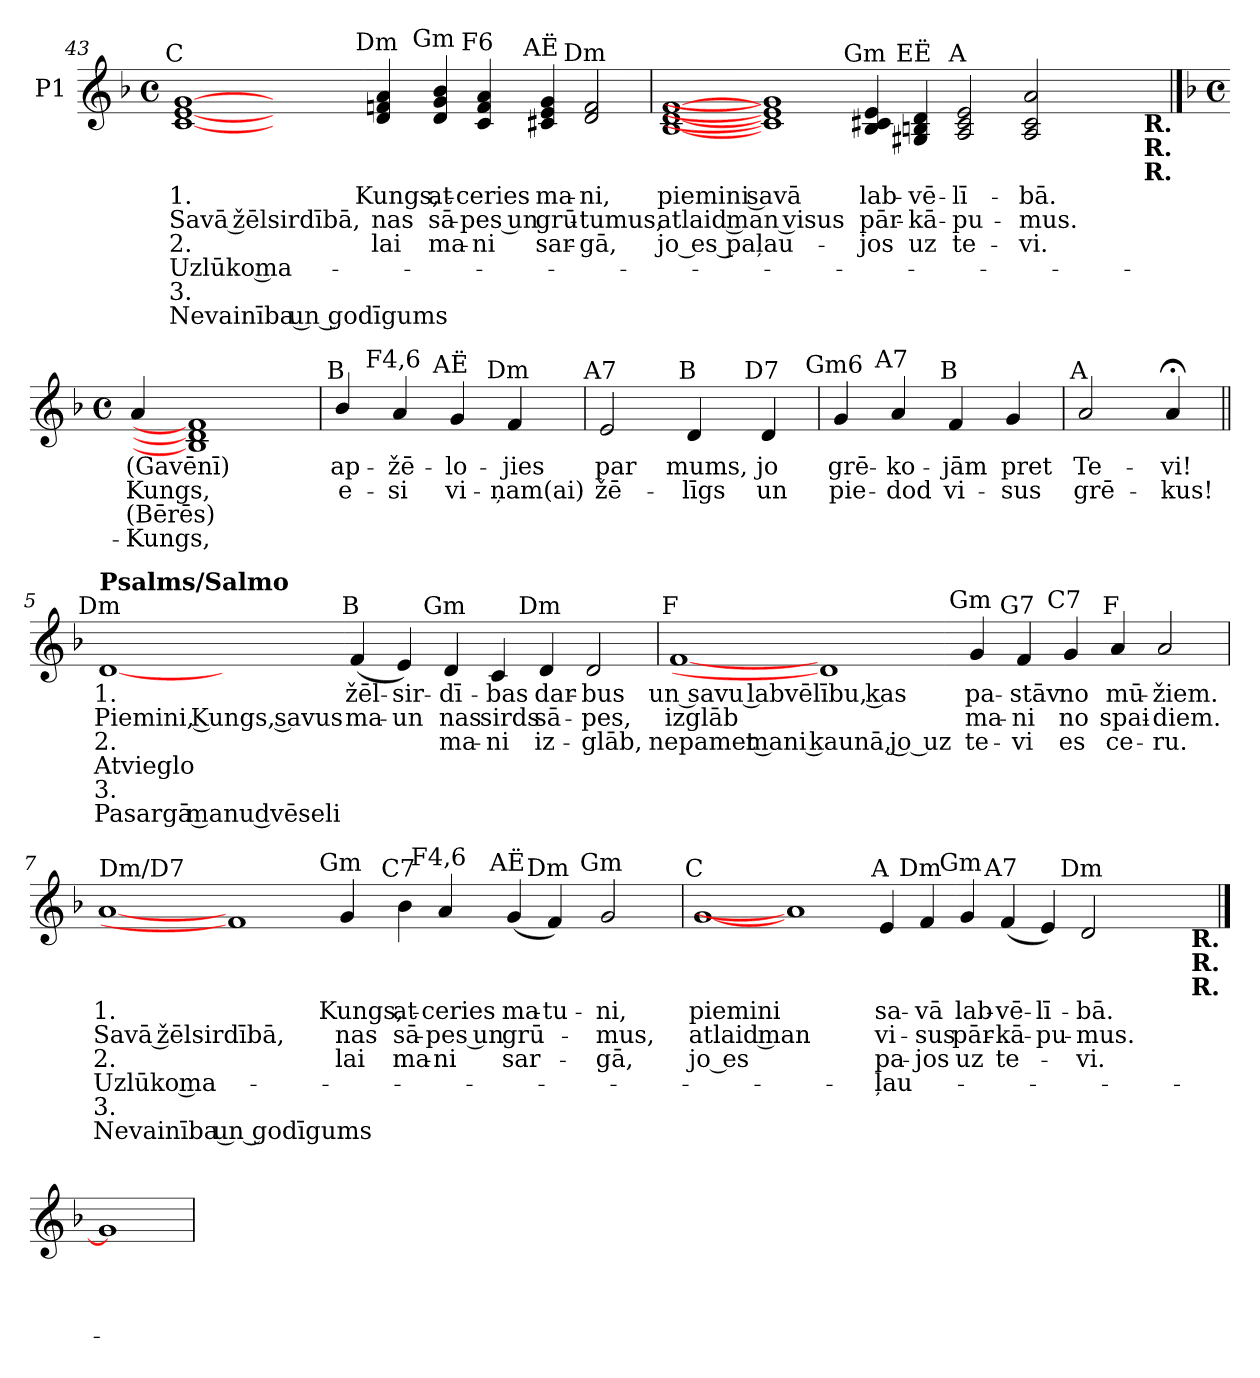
**kern	**text	**text	**text	**text	**text	**text
*part1	*part1	*part1	*part1	*part1	*part1	*part1
*staff1	*staff1	*staff1	*staff1	*staff1	*staff1	*staff1
*I"P1	*	*	*	*	*	*
!!LO:LB:g=z
*clefG2	*	*	*	*	*	*
*k[b-]	*	*	*	*	*	*
*F:	*	*	*	*	*	*
*M4/4	*	*	*	*	*	*
*met(c)	*	*	*	*	*	*
=43	=43	=43	=43	=43	=43	=43
!LO:TX:a:cj:t=C	!	!	!	!	!	!
!	!LO:LY:b:color=#000000	!LO:LY:b:color=#000000	!LO:LY:b:color=#000000	!LO:LY:b:color=#000000	!LO:LY:b:color=#000000	!LO:LY:b:color=#000000
[1ci [1ei [1gi	1.	Savā žēlsirdībā,	2.	Uzlūko ma-	3.	Nevainība un godīgums
1ryy	.	.	.	.	.	.
!LO:TX:a:cj:t=Dm	!	!	!	!	!	!
!	!LO:LY:b:color=#000000	!LO:LY:b:color=#000000	!LO:LY:b:color=#000000	!	!	!
4di/ 4fni 4ai	Kungs,	-nas	lai	.	.	.
!LO:TX:a:cj:t=Gm	!	!	!	!	!	!
!	!LO:LY:b:color=#000000	!LO:LY:b:color=#000000	!LO:LY:b:color=#000000	!	!	!
4di/ 4gi 4b-i	at-	sā-	ma-	.	.	.
!LO:TX:a:cj:t=F6	!	!	!	!	!	!
!	!LO:LY:b:color=#000000	!LO:LY:b:color=#000000	!LO:LY:b:color=#000000	!	!	!
4ci/ 4fi 4ai	-ceries	-pes un	-ni	.	.	.
!LO:TX:a:cj:t=AË	!	!	!	!	!	!
!	!LO:LY:b:color=#000000	!LO:LY:b:color=#000000	!LO:LY:b:color=#000000	!	!	!
4c#Xi/ 4ei 4gi	ma-	grū-	sar-	.	.	.
!LO:TX:a:cj:t=Dm	!	!	!	!	!	!
!	!LO:LY:b:color=#000000	!LO:LY:b:color=#000000	!LO:LY:b:color=#000000	!	!	!
2di/ 2fi	-ni,	-tumus,	-gā,	.	.	.
=44	=44	=44	=44	=44	=44	=44
!LO:TX:a:cj:t=B	!	!	!	!	!	!
!	!LO:LY:b:color=#000000	!LO:LY:b:color=#000000	!LO:LY:b:color=#000000	!	!	!
*^	*	*	*	*	*	*
[1B-i [1di [1fi	1ryy	piemini savā	atlaid man visus	jo es paļau-	.	.	.
1ci] 1ei] 1gi]	1ryy	.	.	.	.	.	.
!LO:TX:a:cj:t=Gm	!	!	!	!	!	!	!
!	!	!LO:LY:b:color=#000000	!LO:LY:b:color=#000000	!LO:LY:b:color=#000000	!	!	!
4B-i/ 4c#Xi 4ei	1ryy	lab-	pār-	-jos	.	.	.
!LO:TX:a:cj:t=EË	!	!	!	!	!	!	!
!	!	!LO:LY:b:color=#000000	!LO:LY:b:color=#000000	!LO:LY:b:color=#000000	!	!	!
4G#Xi/ 4Bni 4di	.	-vē-	-kā-	uz	.	.	.
!LO:TX:a:cj:t=A	!	!	!	!	!	!	!
!	!	!LO:LY:b:color=#000000	!LO:LY:b:color=#000000	!LO:LY:b:color=#000000	!	!	!
2Ai/ 2c#i 2ei	.	-lī-	-pu-	te-	.	.	.
!	!	!LO:LY:b:color=#000000	!LO:LY:b:color=#000000	!LO:LY:b:color=#000000	!	!	!
2Ai/ 2c#i 2ai	4ryy	-bā.	-mus.	-vi.	.	.	.
.	8ryy	.	.	.	.	.	.
.	16ryy	.	.	.	.	.	.
.	32ryy	.	.	.	.	.	.
.	64ryy	.	.	.	.	.	.
.	128...ryy	.	.	.	.	.	.
!	!LO:TX:b:B:t=R.	!	!	!	!	!	!
!	!LO:TX:b:B:t=R.	!	!	!	!	!	!
!	!LO:TX:b:B:t=R.	!	!	!	!	!	!
.	1024ryy	.	.	.	.	.	.
*v	*v	*	*	*	*	*	*
!!LO:LB:g=z
==	==	==	==	==	==	==
*k[b-]	*	*	*	*	*	*
*F:	*	*	*	*	*	*
*M4/4	*	*	*	*	*	*
*met(c)	*	*	*	*	*	*
*^	*	*	*	*	*	*
!LO:TX:a:B:t=Refrēns/Ritornello	!	!	!	!	!	!	!
!LO:TX:a:cj:t=F	!	!	!	!	!	!	!
!	!	!LO:LY:b:color=#000000	!LO:LY:b:color=#000000	!LO:LY:b:color=#000000	!LO:LY:b:color=#000000	!	!
*v	*v	*	*	*	*	*	*
4ai/	(Gavēnī)	Kungs,	(Bērēs)	Kungs,	.	.
1B-i] 1di] 1fi]	.	.	.	.	.	.
=1	=1	=1	=1	=1	=1	=1
!LO:TX:a:cj:t=B	!	!	!	!	!	!
!	!LO:LY:b:color=#000000	!LO:LY:b:color=#000000	!	!	!	!
4b-i/	ap-	e-	.	.	.	.
!LO:TX:a:cj:t=F4‚6	!	!	!	!	!	!
!	!LO:LY:b:color=#000000	!LO:LY:b:color=#000000	!	!	!	!
4ai/	-žē-	-si	.	.	.	.
!LO:TX:a:cj:t=AË	!	!	!	!	!	!
!	!LO:LY:b:color=#000000	!LO:LY:b:color=#000000	!	!	!	!
4gi/	-lo-	vi-	.	.	.	.
!LO:TX:a:cj:t=Dm	!	!	!	!	!	!
!	!LO:LY:b:color=#000000	!LO:LY:b:color=#000000	!	!	!	!
4fi/	-jies	-ņam(ai)	.	.	.	.
=2	=2	=2	=2	=2	=2	=2
!LO:TX:a:cj:t=A7	!	!	!	!	!	!
!	!LO:LY:b:color=#000000	!LO:LY:b:color=#000000	!	!	!	!
2ei/	par	žē-	.	.	.	.
!LO:TX:a:cj:t=B	!	!	!	!	!	!
!	!LO:LY:b:color=#000000	!LO:LY:b:color=#000000	!	!	!	!
4di/	mums,	-līgs	.	.	.	.
!LO:TX:a:cj:t=D7	!	!	!	!	!	!
!	!LO:LY:b:color=#000000	!LO:LY:b:color=#000000	!	!	!	!
4di/	jo	un	.	.	.	.
=3	=3	=3	=3	=3	=3	=3
!LO:TX:a:cj:t=Gm6	!	!	!	!	!	!
!	!LO:LY:b:color=#000000	!LO:LY:b:color=#000000	!	!	!	!
4gi/	grē-	pie-	.	.	.	.
!LO:TX:a:cj:t=A7	!	!	!	!	!	!
!	!LO:LY:b:color=#000000	!LO:LY:b:color=#000000	!	!	!	!
4ai/	-ko-	-dod	.	.	.	.
!LO:TX:a:cj:t=B	!	!	!	!	!	!
!	!LO:LY:b:color=#000000	!LO:LY:b:color=#000000	!	!	!	!
4fi/	-jām	vi-	.	.	.	.
!	!LO:LY:b:color=#000000	!LO:LY:b:color=#000000	!	!	!	!
4gi/	pret	-sus	.	.	.	.
=4	=4	=4	=4	=4	=4	=4
!LO:TX:a:cj:t=A	!	!	!	!	!	!
!	!LO:LY:b:color=#000000	!LO:LY:b:color=#000000	!	!	!	!
2ai/	Te-	grē-	.	.	.	.
!	!LO:LY:b:color=#000000	!LO:LY:b:color=#000000	!	!	!	!
4a;i/	-vi!	-kus!	.	.	.	.
!!LO:LB:g=z
=5||	=5||	=5||	=5||	=5||	=5||	=5||
!LO:TX:a:cj:t=Dm	!	!	!	!	!	!
!LO:TX:a:B:t=Psalms/Salmo	!	!	!	!	!	!
!	!LO:LY:b:color=#000000	!LO:LY:b:color=#000000	!LO:LY:b:color=#000000	!LO:LY:b:color=#000000	!LO:LY:b:color=#000000	!LO:LY:b:color=#000000
[1di	1.	Piemini, Kungs, savus	2.	Atvieglo	3.	Pasargā manu dvēseli
1ryy	.	.	.	.	.	.
!LO:TX:a:cj:t=B	!	!	!	!	!	!
!	!LO:LY:b:color=#000000	!LO:LY:b:color=#000000	!	!	!	!
(4fi/	žēl-	ma-	.	.	.	.
!	!LO:LY:b:color=#000000	!LO:LY:b:color=#000000	!	!	!	!
4ei/)	-sir-	un	.	.	.	.
!LO:TX:a:cj:t=Gm	!	!	!	!	!	!
!	!LO:LY:b:color=#000000	!LO:LY:b:color=#000000	!LO:LY:b:color=#000000	!	!	!
4di/	-dī-	-nas	ma-	.	.	.
!	!LO:LY:b:color=#000000	!LO:LY:b:color=#000000	!LO:LY:b:color=#000000	!	!	!
4ci/	-bas	sirds	-ni	.	.	.
!LO:TX:a:cj:t=Dm	!	!	!	!	!	!
!	!LO:LY:b:color=#000000	!LO:LY:b:color=#000000	!LO:LY:b:color=#000000	!	!	!
4di/	dar-	sā-	iz-	.	.	.
!	!LO:LY:b:color=#000000	!LO:LY:b:color=#000000	!LO:LY:b:color=#000000	!	!	!
2di/	-bus	-pes,	-glāb,	.	.	.
=6	=6	=6	=6	=6	=6	=6
!LO:TX:a:cj:t=F	!	!	!	!	!	!
!	!LO:LY:b:color=#000000	!LO:LY:b:color=#000000	!LO:LY:b:color=#000000	!	!	!
[1fi	un savu labvēlību, kas	izglāb	nepamet mani kaunā, jo uz	.	.	.
1di]	.	.	.	.	.	.
!LO:TX:a:cj:t=Gm	!	!	!	!	!	!
!	!LO:LY:b:color=#000000	!LO:LY:b:color=#000000	!LO:LY:b:color=#000000	!	!	!
4gi/	pa-	ma-	te-	.	.	.
!LO:TX:a:cj:t=G7	!	!	!	!	!	!
!	!LO:LY:b:color=#000000	!LO:LY:b:color=#000000	!LO:LY:b:color=#000000	!	!	!
4fi/	-stāv	-ni	-vi	.	.	.
!LO:TX:a:cj:t=C7	!	!	!	!	!	!
!	!LO:LY:b:color=#000000	!LO:LY:b:color=#000000	!LO:LY:b:color=#000000	!	!	!
4gi/	no	no	es	.	.	.
!LO:TX:a:cj:t=F	!	!	!	!	!	!
!	!LO:LY:b:color=#000000	!LO:LY:b:color=#000000	!LO:LY:b:color=#000000	!	!	!
4ai/	mū-	spai-	ce-	.	.	.
!	!LO:LY:b:color=#000000	!LO:LY:b:color=#000000	!LO:LY:b:color=#000000	!	!	!
2ai/	-žiem.	-diem.	-ru.	.	.	.
!!LO:LB:g=z
=7	=7	=7	=7	=7	=7	=7
!	!LO:LY:b:color=#000000	!LO:LY:b:color=#000000	!LO:LY:b:color=#000000	!LO:LY:b:color=#000000	!LO:LY:b:color=#000000	!LO:LY:b:color=#000000
*^	*	*	*	*	*	*
[1ai	16ryy	1.	Savā žēlsirdībā,	2.	Uzlūko ma-	3.	Nevainība un godīgums
.	32ryy	.	.	.	.	.	.
.	64ryy	.	.	.	.	.	.
.	128ryy	.	.	.	.	.	.
.	512.ryy	.	.	.	.	.	.
!	!LO:TX:a:cj:t=Dm/D7	!	!	!	!	!	!
.	1ryy	.	.	.	.	.	.
1fi]	.	.	.	.	.	.	.
.	1ryy	.	.	.	.	.	.
!LO:TX:a:cj:t=Gm	!	!	!	!	!	!	!
!	!	!LO:LY:b:color=#000000	!LO:LY:b:color=#000000	!LO:LY:b:color=#000000	!	!	!
4gi/	.	Kungs,	-nas	lai	.	.	.
.	1ryy	.	.	.	.	.	.
!LO:TX:a:cj:t=C7	!	!	!	!	!	!	!
!	!	!LO:LY:b:color=#000000	!LO:LY:b:color=#000000	!LO:LY:b:color=#000000	!	!	!
4b-i\	.	at-	sā-	ma-	.	.	.
!LO:TX:a:cj:t=F4‚6	!	!	!	!	!	!	!
!	!	!LO:LY:b:color=#000000	!LO:LY:b:color=#000000	!LO:LY:b:color=#000000	!	!	!
4ai/	.	-ceries	-pes un	-ni	.	.	.
!LO:TX:a:cj:t=AË	!	!	!	!	!	!	!
!	!	!LO:LY:b:color=#000000	!LO:LY:b:color=#000000	!LO:LY:b:color=#000000	!	!	!
(4gi/	.	ma-	grū-	sar-	.	.	.
!LO:TX:a:cj:t=Dm	!	!	!	!	!	!	!
!	!	!LO:LY:b:color=#000000	!	!	!	!	!
4fi/)	.	-tu-	.	.	.	.	.
.	2ryy	.	.	.	.	.	.
!LO:TX:a:cj:t=Gm	!	!	!	!	!	!	!
!	!	!LO:LY:b:color=#000000	!LO:LY:b:color=#000000	!LO:LY:b:color=#000000	!	!	!
2gi/	.	-ni,	-mus,	-gā,	.	.	.
.	8ryy	.	.	.	.	.	.
.	256ryy	.	.	.	.	.	.
.	1024ryy	.	.	.	.	.	.
=8	=8	=8	=8	=8	=8	=8	=8
!LO:TX:a:cj:t=C	!	!	!	!	!	!	!
!	!	!LO:LY:b:color=#000000	!LO:LY:b:color=#000000	!LO:LY:b:color=#000000	!	!	!
[1gi	1ryy	piemini	atlaid man	jo es	.	.	.
1ai]	1ryy	.	.	.	.	.	.
!LO:TX:a:cj:t=A	!	!	!	!	!	!	!
!	!	!LO:LY:b:color=#000000	!LO:LY:b:color=#000000	!LO:LY:b:color=#000000	!LO:LY:b:color=#000000	!	!
4ei/	1ryy	sa-	vi-	pa-	-ļau-	.	.
!LO:TX:a:cj:t=Dm	!	!	!	!	!	!	!
!	!	!LO:LY:b:color=#000000	!LO:LY:b:color=#000000	!LO:LY:b:color=#000000	!	!	!
4fi/	.	-vā	-sus	-jos	.	.	.
!LO:TX:a:cj:t=Gm	!	!	!	!	!	!	!
!	!	!LO:LY:b:color=#000000	!LO:LY:b:color=#000000	!LO:LY:b:color=#000000	!	!	!
4gi/	.	lab-	pār-	uz	.	.	.
!LO:TX:a:cj:t=A7	!	!	!	!	!	!	!
!	!	!LO:LY:b:color=#000000	!LO:LY:b:color=#000000	!LO:LY:b:color=#000000	!	!	!
(4fi/	.	-vē-	-kā-	te-	.	.	.
!	!	!LO:LY:b:color=#000000	!LO:LY:b:color=#000000	!	!	!	!
4ei/)	2ryy	-lī-	-pu-	.	.	.	.
!LO:TX:a:cj:t=Dm	!	!	!	!	!	!	!
!	!	!LO:LY:b:color=#000000	!LO:LY:b:color=#000000	!LO:LY:b:color=#000000	!	!	!
2di/	.	-bā.	-mus.	-vi.	.	.	.
.	8ryy	.	.	.	.	.	.
.	16ryy	.	.	.	.	.	.
.	32ryy	.	.	.	.	.	.
.	64ryy	.	.	.	.	.	.
.	128...ryy	.	.	.	.	.	.
!	!LO:TX:b:B:t=R.	!	!	!	!	!	!
!	!LO:TX:b:B:t=R.	!	!	!	!	!	!
!	!LO:TX:b:B:t=R.	!	!	!	!	!	!
.	1024ryy	.	.	.	.	.	.
*v	*v	*	*	*	*	*	*
==9	==9	==9	==9	==9	==9	==9
1gi]	.	.	.	.	.	.
=	=	=	=	=	=	=
*-	*-	*-	*-	*-	*-	*-
